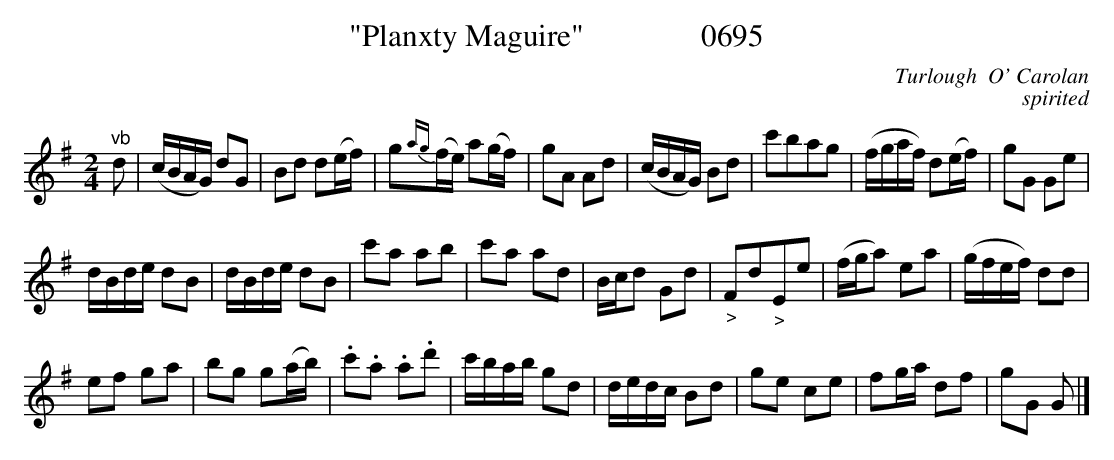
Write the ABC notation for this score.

X:1
T:"Planxty Maguire"               0695
C:Turlough  O' Carolan
C:spirited
M:2/4
L:1/16
K:G
"^vb"d2|(cBAG) d2G2|B2d2 d2(ef)|g2{ag}(fe) a2(gf)|g2A2 A2d2|(cBAG) B2d2|c'2b2a2g2|(fgaf) d2(ef)|g2G2 G2e2|
dBde d2B2|dBde d2B2|c'2a2 a2b2|c'2a2 a2d2|Bcd2 G2d2|"_>"F2d2"_>"E2e2|(fga2) e2a2|(gfef) d2d2|
e2f2 g2a2|b2g2 g2(ab)|.c'2.a2 .a2.d'2|c'bab g2d2|dedc B2d2|g2e2 c2e2|f2ga d2f2|g2G2 G2 |]
